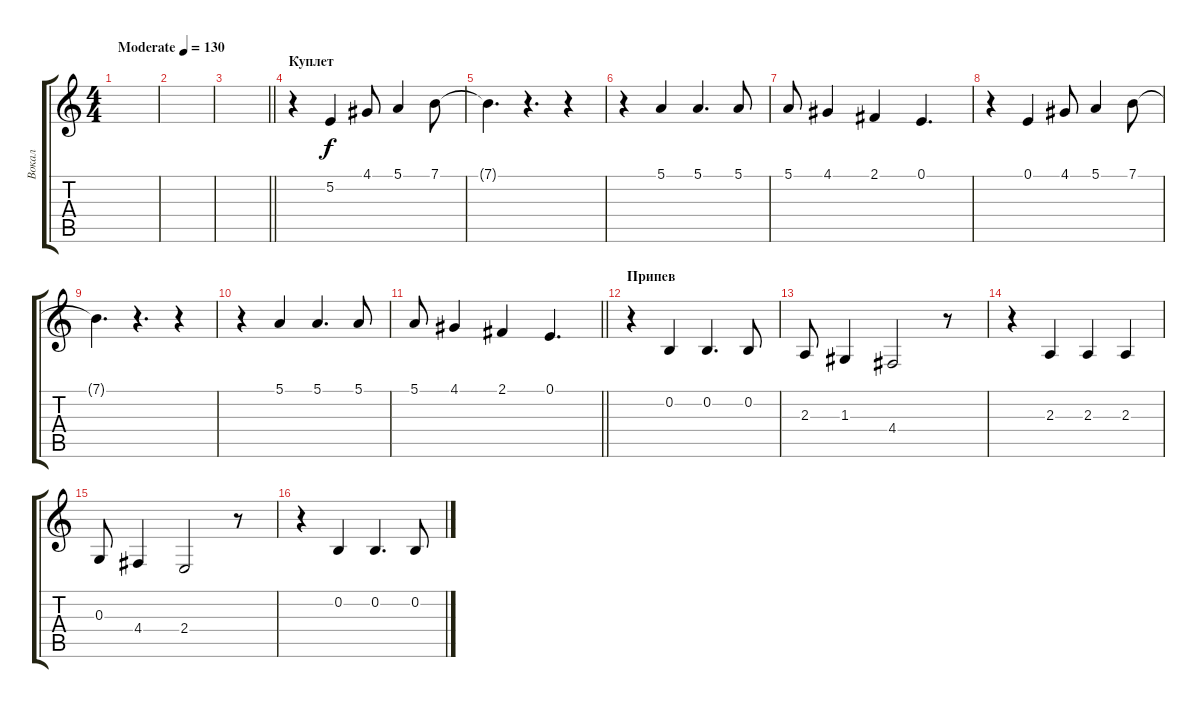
\track ("Вокал" "Вокал") {instrument flute}
\staff {score tabs}
\tuning (E4 B3 G3 D3 A2 E2) {hide}
\ts (4 4)
\tempo (130 "Moderate")
\clef g2
\ks c
|
|
\barLineRight lightlight
|
\section ("" "Куплет")
r.4 5.2.4 4.1.8 5.1.4 7.1.8 |
7.1{t}.4{d} r.4{d} r.4 |
r.4 5.1.4 5.1.4{d} 5.1.8 |
5.1.8 4.1.4 2.1.4 0.1.4{d} |
r.4 0.1.4 4.1.8 5.1.4 7.1.8 |
7.1{t}.4{d} r.4{d} r.4 |
r.4 5.1.4 5.1.4{d} 5.1.8 |
\barLineRight lightlight
5.1.8 4.1.4 2.1.4 0.1.4{d} |
\section ("" "Припев")
r.4 0.2.4 0.2.4{d} 0.2.8 |
2.3.8 1.3.4 4.4.2 r.8 |
r.4 2.3.4 2.3.4 2.3.4 |
0.3.8 4.4.4 2.4.2 r.8 |
r.4 0.2.4 0.2.4{d} 0.2.8
